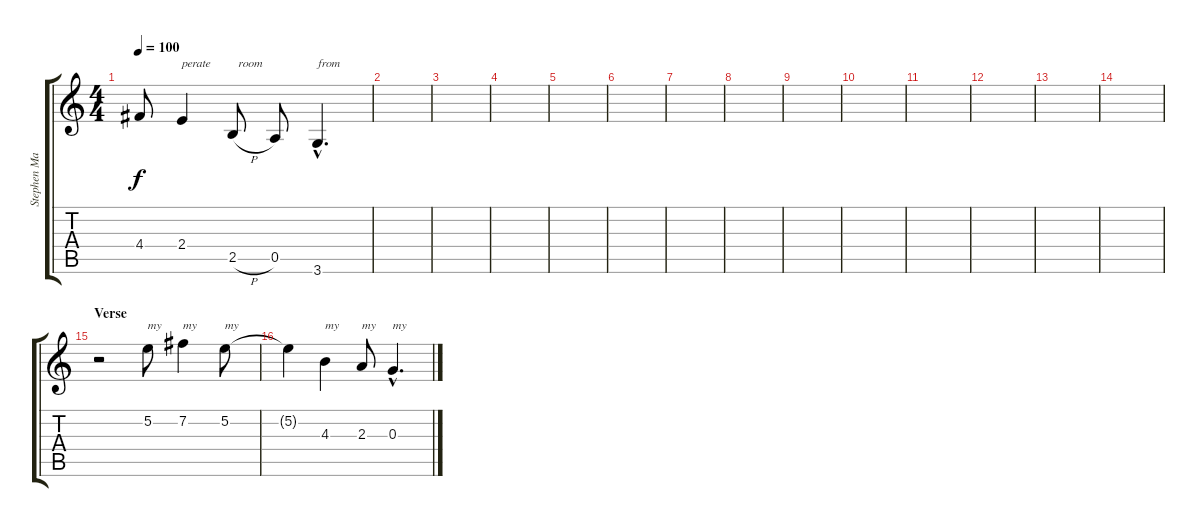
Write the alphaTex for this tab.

\track ("Stephen Malkmus" "Stephen Ma") {instrument synthbass1}
\staff {score tabs}
\tuning (E4 B3 G3 D3 A2 E2) {hide}
\ts (4 4)
\tempo 100
\clef g2
\ks c
4.4{t}.8{dy f} 2.4.4{txt "perate"} 2.5{h}.8{txt "  room"} 0.5.8 3.6{hac}.4{d txt "from"} |
\section ("" "")
|
|
|
|
|
|
\section ("" "")
|
|
|
|
|
|
|
\section ("" "Verse")
r.2 5.2.8{txt "my"} 7.2.4{txt "my"} 5.2.8{txt "my"} |
5.2{t}.4 4.3.4{txt "my"} 2.3.8{txt "my"} 0.3{hac}.4{d txt "my"}
